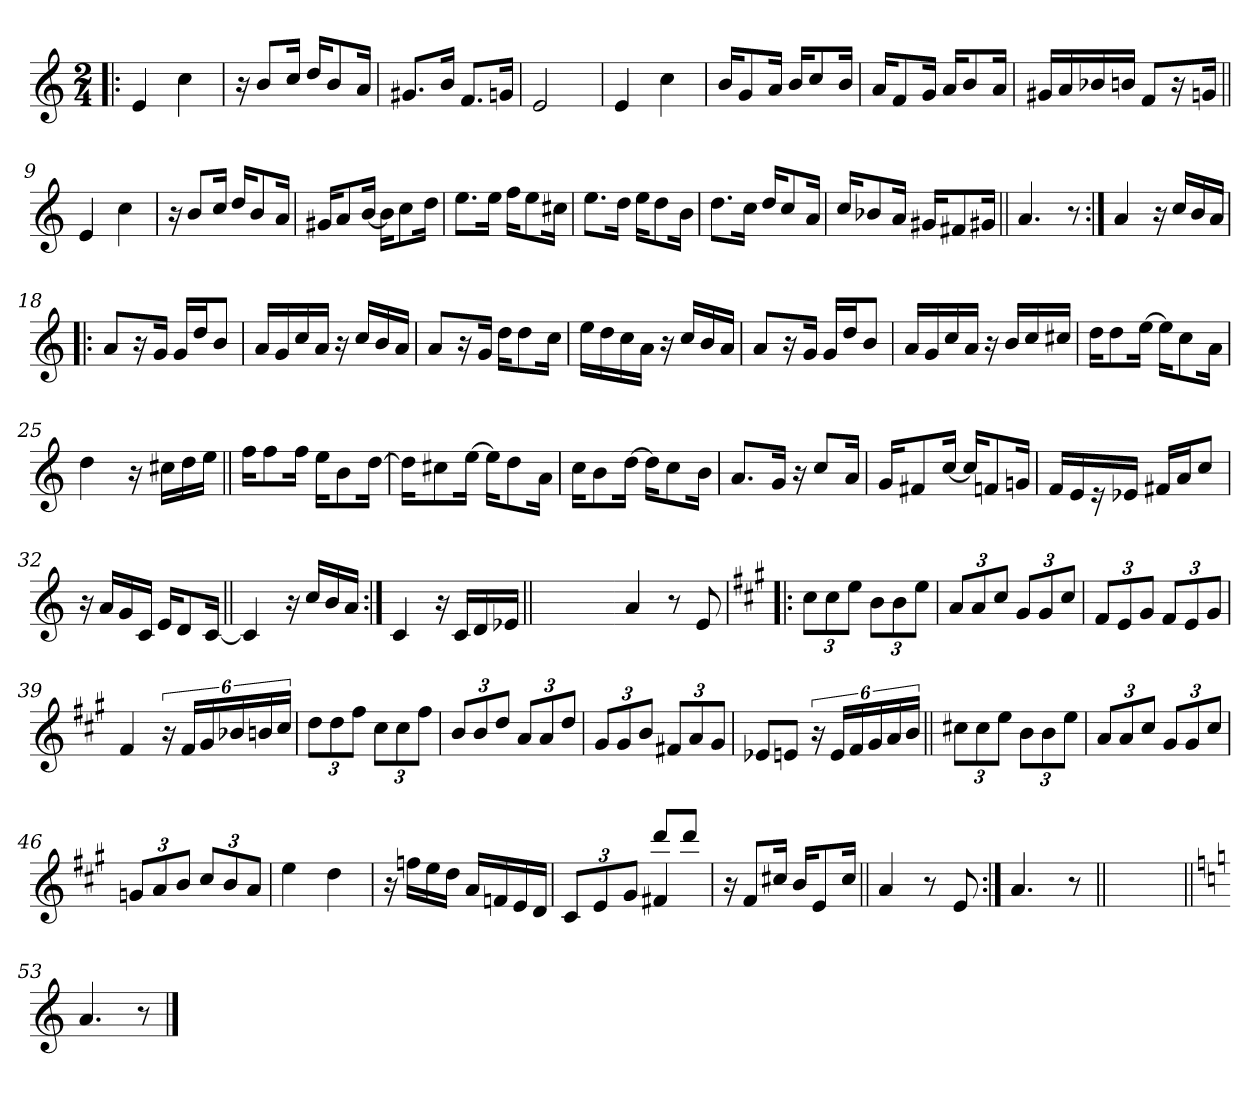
**kern
*part1
*staff1
*clefG2
*k[]
*C:
*M2/4
=1!|:
4e/
4cc\
=2
16r
8b/L
16cc/Jk
16dd/KL
8b/
16a/Jk
=3
8.g#X/L
16b/Jk
8.f/L
16gn/Jk
=4
2e/
=5
4e/
4cc\
!!LO:LB:g=z
=6
16b/KL
8g/
16a/Jk
16b/KL
8cc/
16b/Jk
=7
16a/KL
8f/
16g/Jk
16a/KL
8b/
16a/Jk
=8
16g#X/LL
16a/
16b-X/
16bn/JJ
8f/L
16r
16gn/Jk
=9||
4e/
4cc\
!!LO:LB:g=z
=10
16r
8b/L
16cc/Jk
16dd/KL
8b/
16a/Jk
=11
16g#X/KL
8a/
[16b/Jk
16b\KL]
8cc\
16dd\Jk
=12
8.ee\L
16ee\Jk
16ff\KL
8ee\
16cc#X\Jk
=13
8.ee\L
16dd\Jk
16ee\KL
8dd\
16b\Jk
!!LO:LB:g=z
=14
8.dd\L
16cc\Jk
16dd/KL
8cc/
16a/Jk
=15
16cc/KL
8b-X/
16a/Jk
16g#X/KL
8f#X/
16g#X/Jk
=16||
4.a/
8r
=17:|!
4a/
16r
16cc/LL
16b/
16a/JJ
!!LO:LB:g=z
=18!|:
8a/L
16r
16g/Jk
16g/LL
16dd/J
8b/J
=19
16a/LL
16g/
16cc/
16a/JJ
16r
16cc/LL
16b/
16a/JJ
=20
8a/L
16r
16g/Jk
16dd\KL
8dd\
16cc\Jk
=21
16ee\LL
16dd\
16cc\
16a\JJ
16r
16cc/LL
16b/
16a/JJ
!!LO:LB:g=z
=22
8a/L
16r
16g/Jk
16g/LL
16dd/J
8b/J
=23
16a/LL
16g/
16cc/
16a/JJ
16r
16b/LL
16cc/
16cc#X/JJ
=24
16dd\KL
8dd\
[16ee\Jk
16ee\KL]
8cc\
16a\Jk
=25
4dd\
16r
16cc#X\LL
16dd\
16ee\JJ
=26||
16ff\KL
8ff\
16ff\Jk
16ee\KL
8b\
[16dd\Jk
!!LO:LB:g=z
=27
16dd\KL]
8cc#X\
[16ee\Jk
16ee\KL]
8dd\
16a\Jk
=28
16cc\KL
8b\
[16dd\Jk
16dd\KL]
8cc\
16b\Jk
=29
8.a/L
16g/Jk
16r
8cc/L
16a/Jk
=30
16g/KL
8f#X/
[16cc/Jk
16cc/KL]
8fn/
16gn/Jk
!!LO:LB:g=z
=31
16f/LL
16e/J
16r
16e-X/Jk
16f#X/LL
16a/J
8cc/J
=32
16r
16a/LL
16g/
16c/JJ
16e/KL
8d/
[16c/Jk
=33||
4c/]
16r
16cc/LL
16b/
16a/JJ
=34:|!
4c/
16r
16c/LL
16d/
16e-X/JJ
=34X341||
2ryy
!!LO:PB:g=z
=35-
4a/
8r
8e/
=36!|:
*k[f#c#g#]
*A:
12cc#\L
12cc#\
12ee\J
12b\L
12b\
12ee\J
=37
12a/L
12a/
12cc#/J
12g#/L
12g#/
12cc#/J
=38
12f#/L
12e/
12g#/J
12f#/L
12e/
12g#/J
!!LO:LB:g=z
=39
4f#/
24r
24f#/LL
24g#/
24b-X/
24bn/
24cc#/JJ
=40
12dd\L
12dd\
12ff#\J
12cc#\L
12cc#\
12ff#\J
=41
12b/L
12b/
12dd/J
12a/L
12a/
12dd/J
=42
12g#/L
12g#/
12b/J
12f#X/L
12a/
12g#/J
!!LO:LB:g=z
=43
8e-X/L
8en/J
24r
24e/LL
24f#/
24g#/
24a/
24b/JJ
=44||
12cc#X\L
12cc#\
12ee\J
12b\L
12b\
12ee\J
=45
12a/L
12a/
12cc#/J
12g#/L
12g#/
12cc#/J
!!LO:LB:g=z
=46
12gn/L
12a/
12b/J
12cc#/L
12b/
12a/J
=47
4ee\
4dd\
=48
16r
16ffn\LL
16ee\
16dd\JJ
16a/LL
16fn/
16e/
16d/JJ
=49
*^
*	*^
12c#/L	16ryy	4ryy
.	16ryy	.
12e/	.	.
.	16ryy	.
12g#/J	.	.
.	16ryy	.
4f#X/	8rcyy	8ddd!/L
.	8rcyy	8ddd!/J
*v	*v	*v
!!LO:LB:g=z
=50
16r
8f#/L
16cc#X/Jk
16b/KL
8e/
16cc#/Jk
=51||
4a/
8r
8e/
=52:|!
4.a/
8r
=52X522||
2ryy
=53||
*k[]
*C:
4.a/
8r
==
*-
